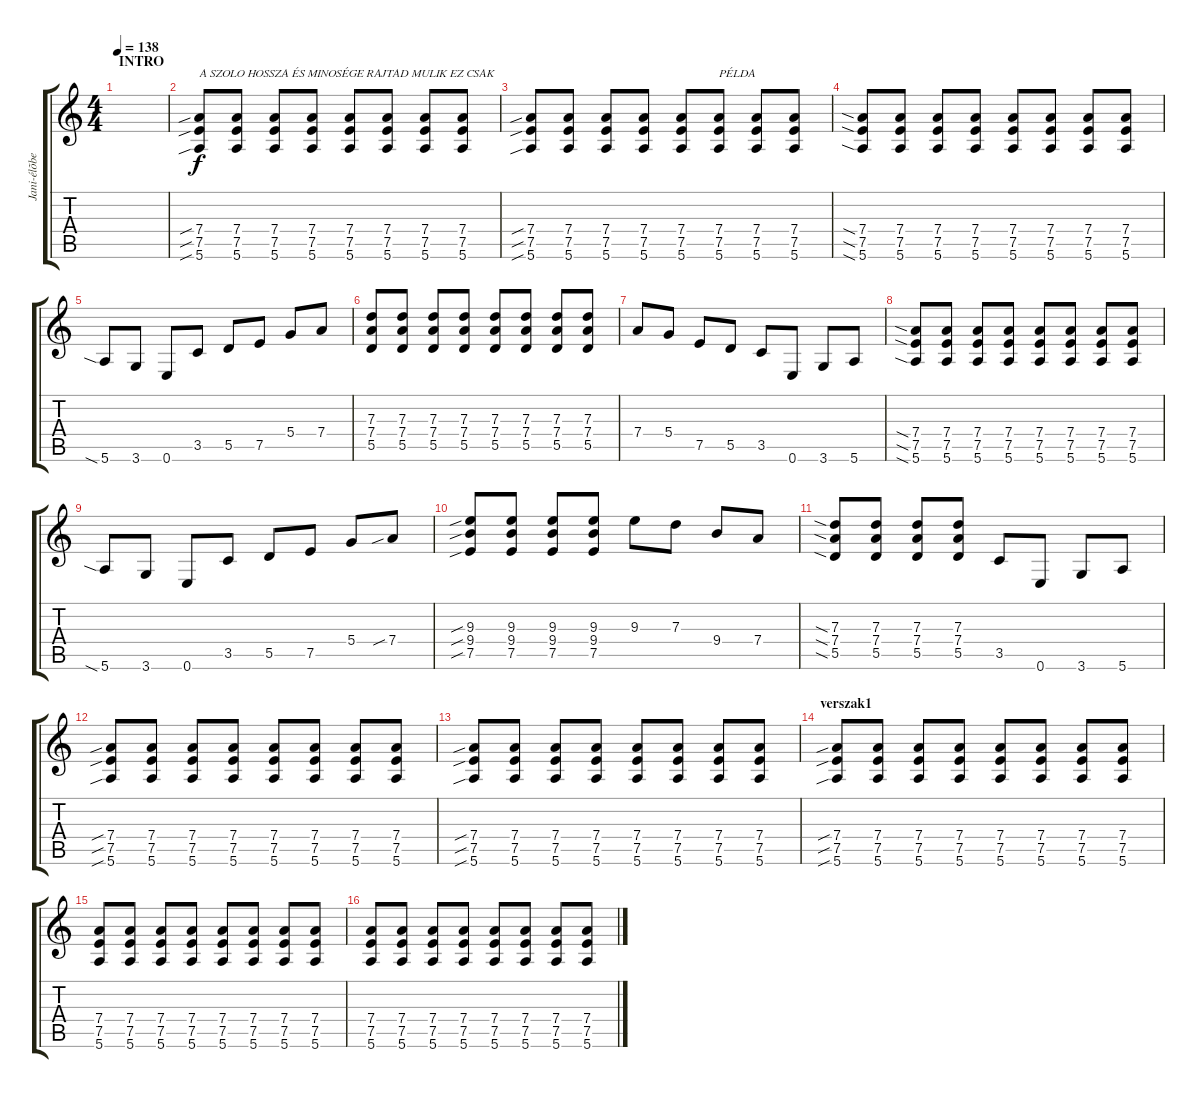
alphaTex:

\track ("Jani-élõben" "Jani-élõbe") {instrument distortionguitar}
\staff {score tabs}
\tuning (E4 B3 G3 D3 A2 E2) {hide}
\ts (4 4)
\section ("" "INTRO")
\tempo 138
\clef g2
\ks c
|
(7.4{sib} 7.5{sib} 5.6{sib}).8{txt "A SZOLO HOSSZA ÉS MINOSÉGE RAJTAD MULIK EZ CSAK "} (7.4 7.5 5.6).8 (7.4 7.5 5.6).8 (7.4 7.5 5.6).8 (7.4 7.5 5.6).8 (7.4 7.5 5.6).8 (7.4 7.5 5.6).8 (7.4 7.5 5.6).8 |
(7.4{sib} 7.5{sib} 5.6{sib}).8 (7.4 7.5 5.6).8 (7.4 7.5 5.6).8 (7.4 7.5 5.6).8 (7.4 7.5 5.6).8 (7.4 7.5 5.6).8{txt "PÉLDA"} (7.4 7.5 5.6).8 (7.4 7.5 5.6).8 |
(7.4{sia} 7.5{sia} 5.6{sia}).8 (7.4 7.5 5.6).8 (7.4 7.5 5.6).8 (7.4 7.5 5.6).8 (7.4 7.5 5.6).8 (7.4 7.5 5.6).8 (7.4 7.5 5.6).8 (7.4 7.5 5.6).8 |
5.6{sia}.8 3.6.8 0.6.8 3.5.8 5.5.8 7.5.8 5.4.8 7.4.8 |
(7.3 7.4 5.5).8 (7.3 7.4 5.5).8 (7.3 7.4 5.5).8 (7.3 7.4 5.5).8 (7.3 7.4 5.5).8 (7.3 7.4 5.5).8 (7.3 7.4 5.5).8 (7.3 7.4 5.5).8 |
7.4.8 5.4.8 7.5.8 5.5.8 3.5.8 0.6.8 3.6.8 5.6.8 |
(7.4{sia} 7.5{sia} 5.6{sia}).8 (7.4 7.5 5.6).8 (7.4 7.5 5.6).8 (7.4 7.5 5.6).8 (7.4 7.5 5.6).8 (7.4 7.5 5.6).8 (7.4 7.5 5.6).8 (7.4 7.5 5.6).8 |
5.6{sia}.8 3.6.8 0.6.8 3.5.8 5.5.8 7.5.8 5.4.8 7.4{sib}.8 |
(9.3{sib} 9.4{sib} 7.5{sib}).8 (9.3 9.4 7.5).8 (9.3 9.4 7.5).8 (9.3 9.4 7.5).8 9.3.8 7.3.8 9.4.8 7.4.8 |
(7.3{sia} 7.4{sia} 5.5{sia}).8 (7.3 7.4 5.5).8 (7.3 7.4 5.5).8 (7.3 7.4 5.5).8 3.5.8 0.6.8 3.6.8 5.6.8 |
(7.4{sib} 7.5{sib} 5.6{sib}).8 (7.4 7.5 5.6).8 (7.4 7.5 5.6).8 (7.4 7.5 5.6).8 (7.4 7.5 5.6).8 (7.4 7.5 5.6).8 (7.4 7.5 5.6).8 (7.4 7.5 5.6).8 |
(7.4{sib} 7.5{sib} 5.6{sib}).8 (7.4 7.5 5.6).8 (7.4 7.5 5.6).8 (7.4 7.5 5.6).8 (7.4 7.5 5.6).8 (7.4 7.5 5.6).8 (7.4 7.5 5.6).8 (7.4 7.5 5.6).8 |
\section ("" "verszak1")
(7.4{sib} 7.5{sib} 5.6{sib}).8 (7.4 7.5 5.6).8 (7.4 7.5 5.6).8 (7.4 7.5 5.6).8 (7.4 7.5 5.6).8 (7.4 7.5 5.6).8 (7.4 7.5 5.6).8 (7.4 7.5 5.6).8 |
(7.4 7.5 5.6).8 (7.4 7.5 5.6).8 (7.4 7.5 5.6).8 (7.4 7.5 5.6).8 (7.4 7.5 5.6).8 (7.4 7.5 5.6).8 (7.4 7.5 5.6).8 (7.4 7.5 5.6).8 |
(7.4 7.5 5.6).8 (7.4 7.5 5.6).8 (7.4 7.5 5.6).8 (7.4 7.5 5.6).8 (7.4 7.5 5.6).8 (7.4 7.5 5.6).8 (7.4 7.5 5.6).8 (7.4 7.5 5.6).8
